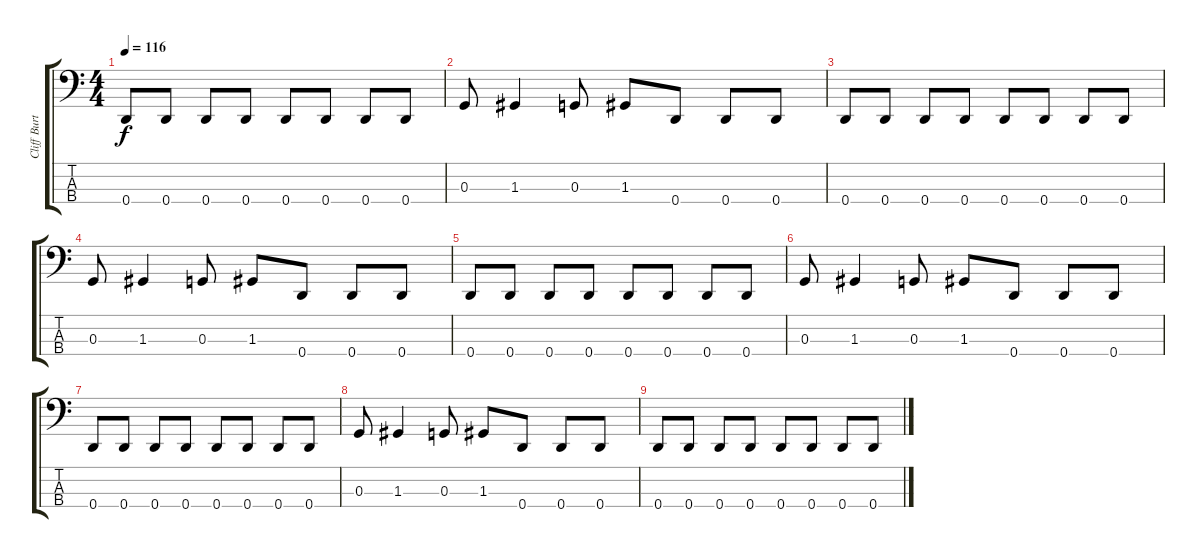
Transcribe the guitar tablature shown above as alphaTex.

\track ("Cliff Burton (Bass)" "Cliff Burt") {instrument electricbassfinger}
\staff {score tabs}
\tuning (F2 C2 G1 D1) {hide}
\ts (4 4)
\tempo 116
\clef f4
\ks c
0.4.8{dy f} 0.4.8 0.4.8 0.4.8 0.4.8 0.4.8 0.4.8 0.4.8 |
0.3.8 1.3.4 0.3.8 1.3.8 0.4.8 0.4.8 0.4.8 |
0.4.8 0.4.8 0.4.8 0.4.8 0.4.8 0.4.8 0.4.8 0.4.8 |
0.3.8 1.3.4 0.3.8 1.3.8 0.4.8 0.4.8 0.4.8 |
0.4.8 0.4.8 0.4.8 0.4.8 0.4.8 0.4.8 0.4.8 0.4.8 |
0.3.8 1.3.4 0.3.8 1.3.8 0.4.8 0.4.8 0.4.8 |
0.4.8 0.4.8 0.4.8 0.4.8 0.4.8 0.4.8 0.4.8 0.4.8 |
0.3.8 1.3.4 0.3.8 1.3.8 0.4.8 0.4.8 0.4.8 |
0.4.8 0.4.8 0.4.8 0.4.8 0.4.8 0.4.8 0.4.8 0.4.8
